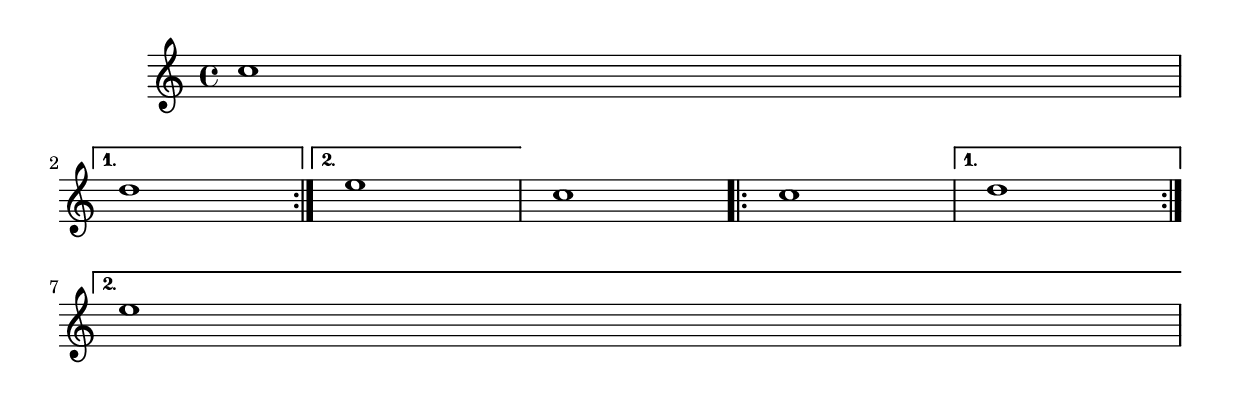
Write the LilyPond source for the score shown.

\version "1.3.146"

\header{
texidoc="
Across linebreaks, the left edge of a first and second alternative
bracket should be equal
"
}

\score  {
\notes
\context Staff\relative c''  {
	\repeat "volta" 2 { c1 \break } \alternative { d e }
	c1
	\repeat "volta" 2 { c1 } \alternative { { d \break}  e }

}
}
